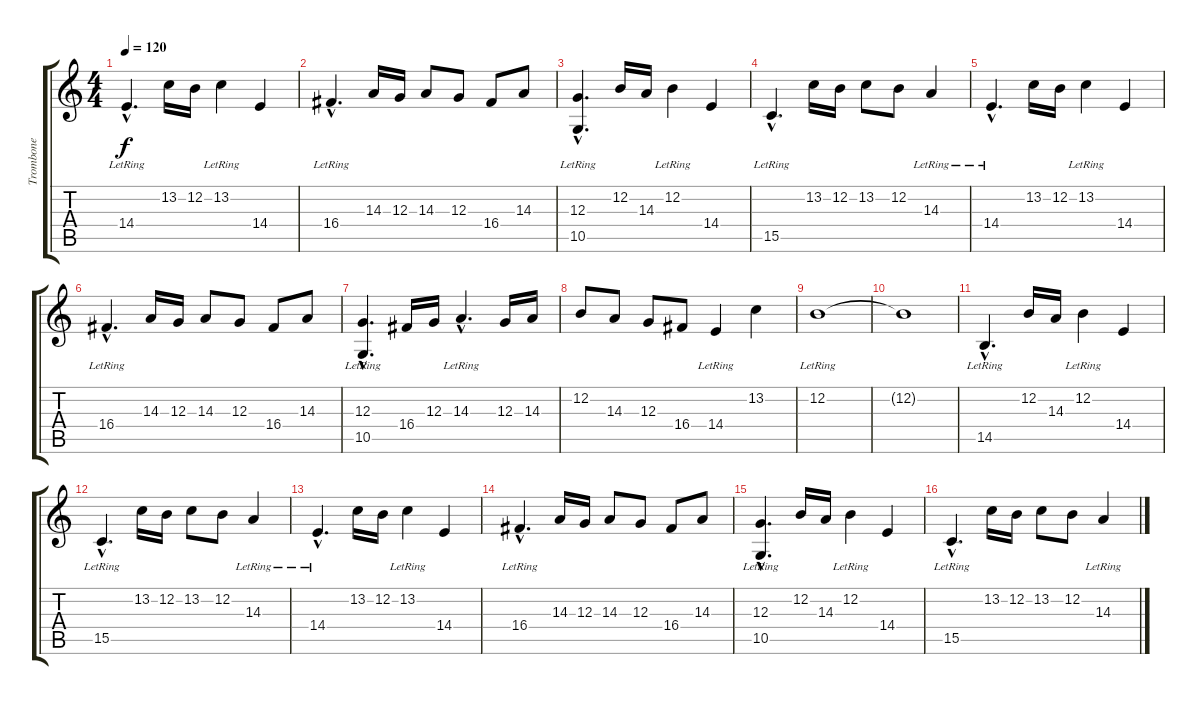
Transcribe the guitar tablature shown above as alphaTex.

\track ("Trombone" "Trombone") {instrument trombone}
\staff {score tabs}
\tuning (E4 B3 G3 D3 A2 E2) {hide}
\ts (4 4)
\tempo 120
\clef g2
\ks c
14.4{hac lr}.4{d dy f} 13.2.16 12.2.16 13.2{lr}.4 14.4.4 |
16.4{hac lr}.4{d} 14.3.16 12.3.16 14.3.8 12.3.8 16.4.8 14.3.8 |
(12.3{hac} 10.5{hac lr}).4{d} 12.2.16 14.3.16 12.2{lr}.4 14.4.4 |
15.5{hac lr}.4{d} 13.2.16 12.2.16 13.2.8 12.2.8 14.3{lr}.4 |
14.4{hac lr}.4{d} 13.2.16 12.2.16 13.2{lr}.4 14.4.4 |
16.4{hac lr}.4{d} 14.3.16 12.3.16 14.3.8 12.3.8 16.4.8 14.3.8 |
(12.3{hac lr} 10.5{hac}).4{d} 16.4.16 12.3.16 14.3{hac lr}.4{d} 12.3.16 14.3.16 |
12.2.8 14.3.8 12.3.8 16.4.8 14.4{lr}.4 13.2.4 |
12.2{lr}.1 |
12.2{t}.1 |
14.5{hac lr}.4{d} 12.2.16 14.3.16 12.2{lr}.4 14.4.4 |
15.5{hac lr}.4{d} 13.2.16 12.2.16 13.2.8 12.2.8 14.3{lr}.4 |
14.4{hac lr}.4{d} 13.2.16 12.2.16 13.2{lr}.4 14.4.4 |
16.4{hac lr}.4{d} 14.3.16 12.3.16 14.3.8 12.3.8 16.4.8 14.3.8 |
(12.3{hac lr} 10.5{hac lr}).4{d} 12.2.16 14.3.16 12.2{lr}.4 14.4.4 |
15.5{hac lr}.4{d} 13.2.16 12.2.16 13.2.8 12.2.8 14.3{lr}.4
